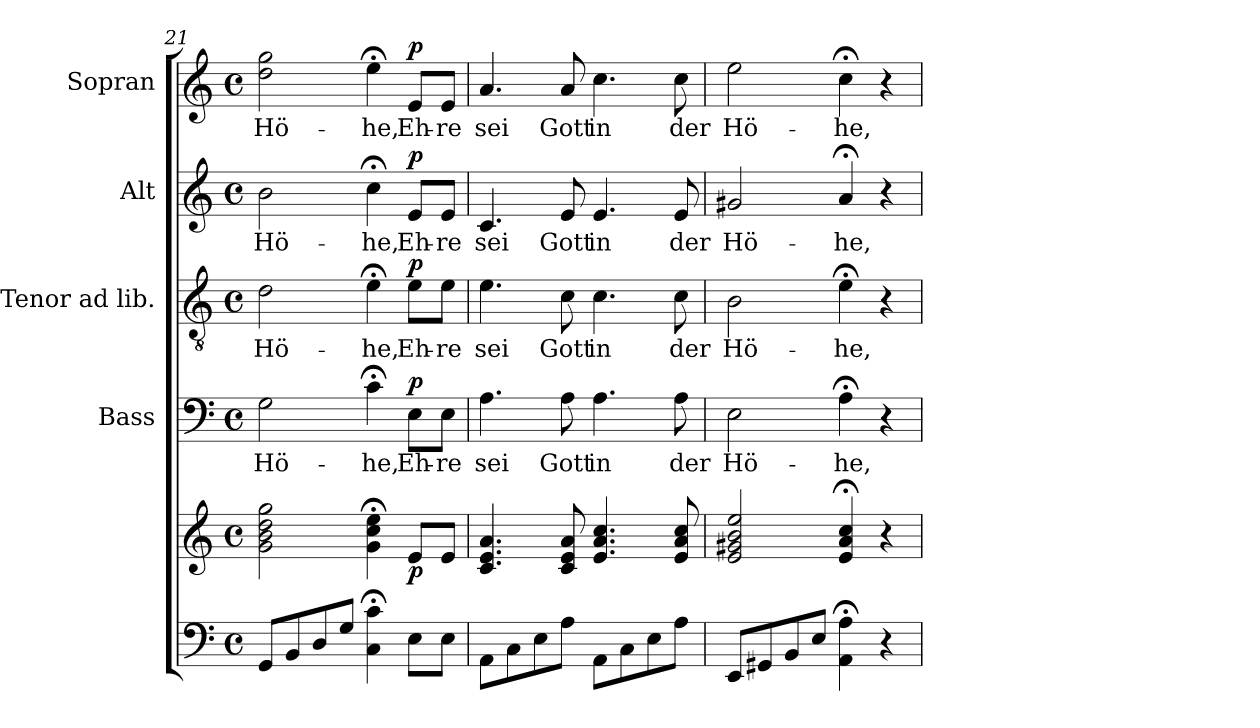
**kern	**kern	**dynam	**kern	**text	**dynam	**kern	**text	**dynam	**kern	**text	**dynam	**kern	**text	**dynam
*part5	*part5	*part5	*part4	*part4	*part4	*part3	*part3	*part3	*part2	*part2	*part2	*part1	*part1	*part1
*staff6	*staff5	*staff5/6	*staff4	*staff4	*staff4	*staff3	*staff3	*staff3	*staff2	*staff2	*staff2	*staff1	*staff1	*staff1
*	*	*	*I"Bass	*	*	*I"Tenor ad lib.	*	*	*I"Alt	*	*	*I"Sopran	*	*
*	*	*	*I'B.	*	*	*I'T.	*	*	*I'A.	*	*	*I'S.	*	*
*clefF4	*clefG2	*	*clefF4	*	*	*clefGv2	*	*	*clefG2	*	*	*clefG2	*	*
*k[]	*k[]	*	*k[]	*	*	*k[]	*	*	*k[]	*	*	*k[]	*	*
*C:	*C:	*	*C:	*	*	*C:	*	*	*C:	*	*	*C:	*	*
*M4/4	*M4/4	*	*M4/4	*	*	*M4/4	*	*	*M4/4	*	*	*M4/4	*	*
*met(c)	*met(c)	*	*met(c)	*	*	*met(c)	*	*	*met(c)	*	*	*met(c)	*	*
=21	=21	=21	=21	=21	=21	=21	=21	=21	=21	=21	=21	=21	=21	=21
!	!	!	!	!LO:LY:b	!	!	!LO:LY:b	!	!	!LO:LY:b	!	!	!LO:LY:b	!
8GG/L	2g\ 2b\ 2dd\ 2gg\	.	2G\	Hö-	.	2d\	Hö-	.	2b\	Hö-	.	2dd\ 2gg\	Hö-	.
8BB/	.	.	.	.	.	.	.	.	.	.	.	.	.	.
8D/	.	.	.	.	.	.	.	.	.	.	.	.	.	.
8G/J	.	.	.	.	.	.	.	.	.	.	.	.	.	.
!	!	!	!	!LO:LY:b	!	!	!LO:LY:b	!	!	!LO:LY:b	!	!	!LO:LY:b	!
4C\; 4c\;	4g\;< 4cc\;< 4ee\;<	.	4c;<\	-he,	.	4e;<\	-he,	.	4cc;<\	-he,	.	4ee;<\	-he,	.
!	!	!LO:DY:b	!	!LO:LY:b	!LO:DY:a	!	!LO:LY:b	!LO:DY:a	!	!LO:LY:b	!LO:DY:a	!	!LO:LY:b	!LO:DY:a
8E\L	8e/L	p	8E\L	Eh-	p	8e\L	Eh-	p	8e/L	Eh-	p	8e/L	Eh-	p
!	!	!	!	!LO:LY:b	!	!	!LO:LY:b	!	!	!LO:LY:b	!	!	!LO:LY:b	!
8E\J	8e/J	.	8E\J	-re	.	8e\J	-re	.	8e/J	-re	.	8e/J	-re	.
=22	=22	=22	=22	=22	=22	=22	=22	=22	=22	=22	=22	=22	=22	=22
!	!	!	!	!LO:LY:b	!	!	!LO:LY:b	!	!	!LO:LY:b	!	!	!LO:LY:b	!
8AA\L	4.c/ 4.e/ 4.a/	.	4.A\	sei	.	4.e\	sei	.	4.c/	sei	.	4.a/	sei	.
8C\	.	.	.	.	.	.	.	.	.	.	.	.	.	.
8E\	.	.	.	.	.	.	.	.	.	.	.	.	.	.
!	!	!	!	!LO:LY:b	!	!	!LO:LY:b	!	!	!LO:LY:b	!	!	!LO:LY:b	!
8A\J	8c/ 8e/ 8a/	.	8A\	Gott	.	8c\	Gott	.	8e/	Gott	.	8a/	Gott	.
!	!	!	!	!LO:LY:b	!	!	!LO:LY:b	!	!	!LO:LY:b	!	!	!LO:LY:b	!
8AA\L	4.e/ 4.a/ 4.cc/	.	4.A\	in	.	4.c\	in	.	4.e/	in	.	4.cc\	in	.
8C\	.	.	.	.	.	.	.	.	.	.	.	.	.	.
8E\	.	.	.	.	.	.	.	.	.	.	.	.	.	.
!	!	!	!	!LO:LY:b	!	!	!LO:LY:b	!	!	!LO:LY:b	!	!	!LO:LY:b	!
8A\J	8e/ 8a/ 8cc/	.	8A\	der	.	8c\	der	.	8e/	der	.	8cc\	der	.
=23	=23	=23	=23	=23	=23	=23	=23	=23	=23	=23	=23	=23	=23	=23
!	!	!	!	!LO:LY:b	!	!	!LO:LY:b	!	!	!LO:LY:b	!	!	!LO:LY:b	!
8EE/L	2e/ 2g#X/ 2b/ 2ee/	.	2E\	Hö-	.	2B\	Hö-	.	2g#X/	Hö-	.	2ee\	Hö-	.
8GG#X/	.	.	.	.	.	.	.	.	.	.	.	.	.	.
8BB/	.	.	.	.	.	.	.	.	.	.	.	.	.	.
8E/J	.	.	.	.	.	.	.	.	.	.	.	.	.	.
!	!	!	!	!LO:LY:b	!	!	!LO:LY:b	!	!	!LO:LY:b	!	!	!LO:LY:b	!
4AA\; 4A\;	4e/;< 4a/;< 4cc/;<	.	4A;<\	-he,	.	4e;<\	-he,	.	4a;</	-he,	.	4cc;<\	-he,	.
4r	4r	.	4r	.	.	4r	.	.	4r	.	.	4r	.	.
=	=	=	=	=	=	=	=	=	=	=	=	=	=	=
*-	*-	*-	*-	*-	*-	*-	*-	*-	*-	*-	*-	*-	*-	*-
